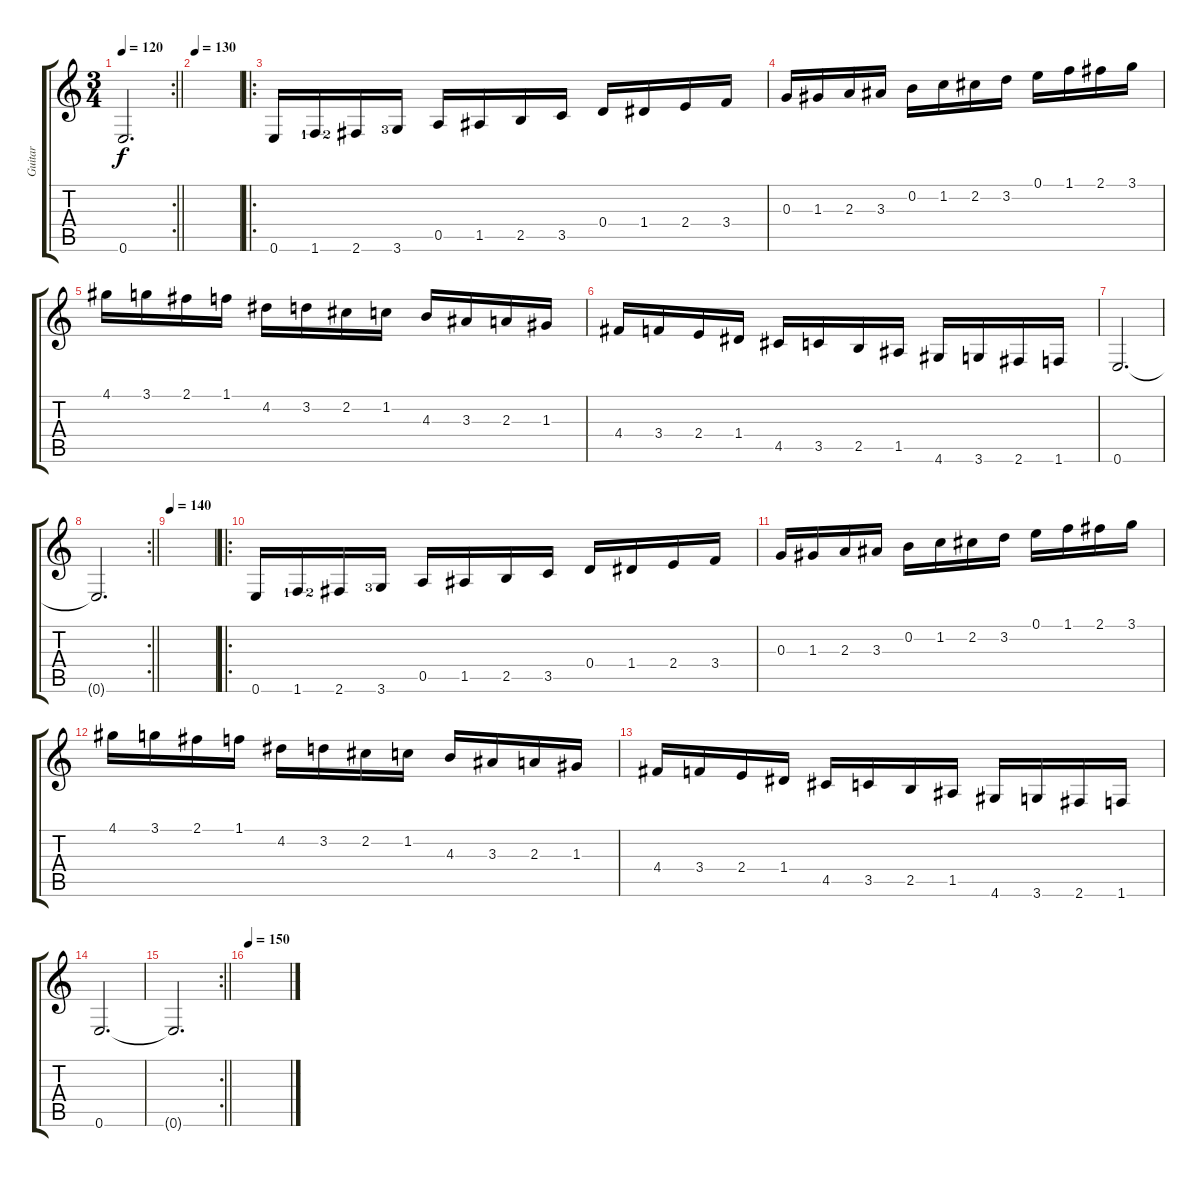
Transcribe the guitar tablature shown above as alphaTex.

\track ("Guitar" "Guitar") {instrument electricguitarjazz}
\staff {score tabs}
\tuning (E4 B3 G3 D3 A2 E2) {hide}
\rc 2
\ts (3 4)
\tempo 120
\clef g2
\barLineRight lightlight
\ks c
0.6{t}.2{d dy f} |
\tempo 130
|
\ro
0.6.16 1.6{lf 2}.16 2.6{lf 3}.16 3.6{lf 4}.16 0.5.16 1.5.16 2.5.16 3.5.16 0.4.16 1.4.16 2.4.16 3.4.16 |
0.3.16 1.3.16 2.3.16 3.3.16 0.2.16 1.2.16 2.2.16 3.2.16 0.1.16 1.1.16 2.1.16 3.1.16 |
4.1.16 3.1.16 2.1.16 1.1.16 4.2.16 3.2.16 2.2.16 1.2.16 4.3.16 3.3.16 2.3.16 1.3.16 |
4.4.16 3.4.16 2.4.16 1.4.16 4.5.16 3.5.16 2.5.16 1.5.16 4.6.16 3.6.16 2.6.16 1.6.16 |
0.6.2{d} |
\rc 2
\barLineRight lightlight
0.6{t}.2{d} |
\tempo 140
|
\ro
0.6.16 1.6{lf 2}.16 2.6{lf 3}.16 3.6{lf 4}.16 0.5.16 1.5.16 2.5.16 3.5.16 0.4.16 1.4.16 2.4.16 3.4.16 |
0.3.16 1.3.16 2.3.16 3.3.16 0.2.16 1.2.16 2.2.16 3.2.16 0.1.16 1.1.16 2.1.16 3.1.16 |
4.1.16 3.1.16 2.1.16 1.1.16 4.2.16 3.2.16 2.2.16 1.2.16 4.3.16 3.3.16 2.3.16 1.3.16 |
4.4.16 3.4.16 2.4.16 1.4.16 4.5.16 3.5.16 2.5.16 1.5.16 4.6.16 3.6.16 2.6.16 1.6.16 |
0.6.2{d} |
\rc 2
\barLineRight lightlight
0.6{t}.2{d} |
\tempo 150
